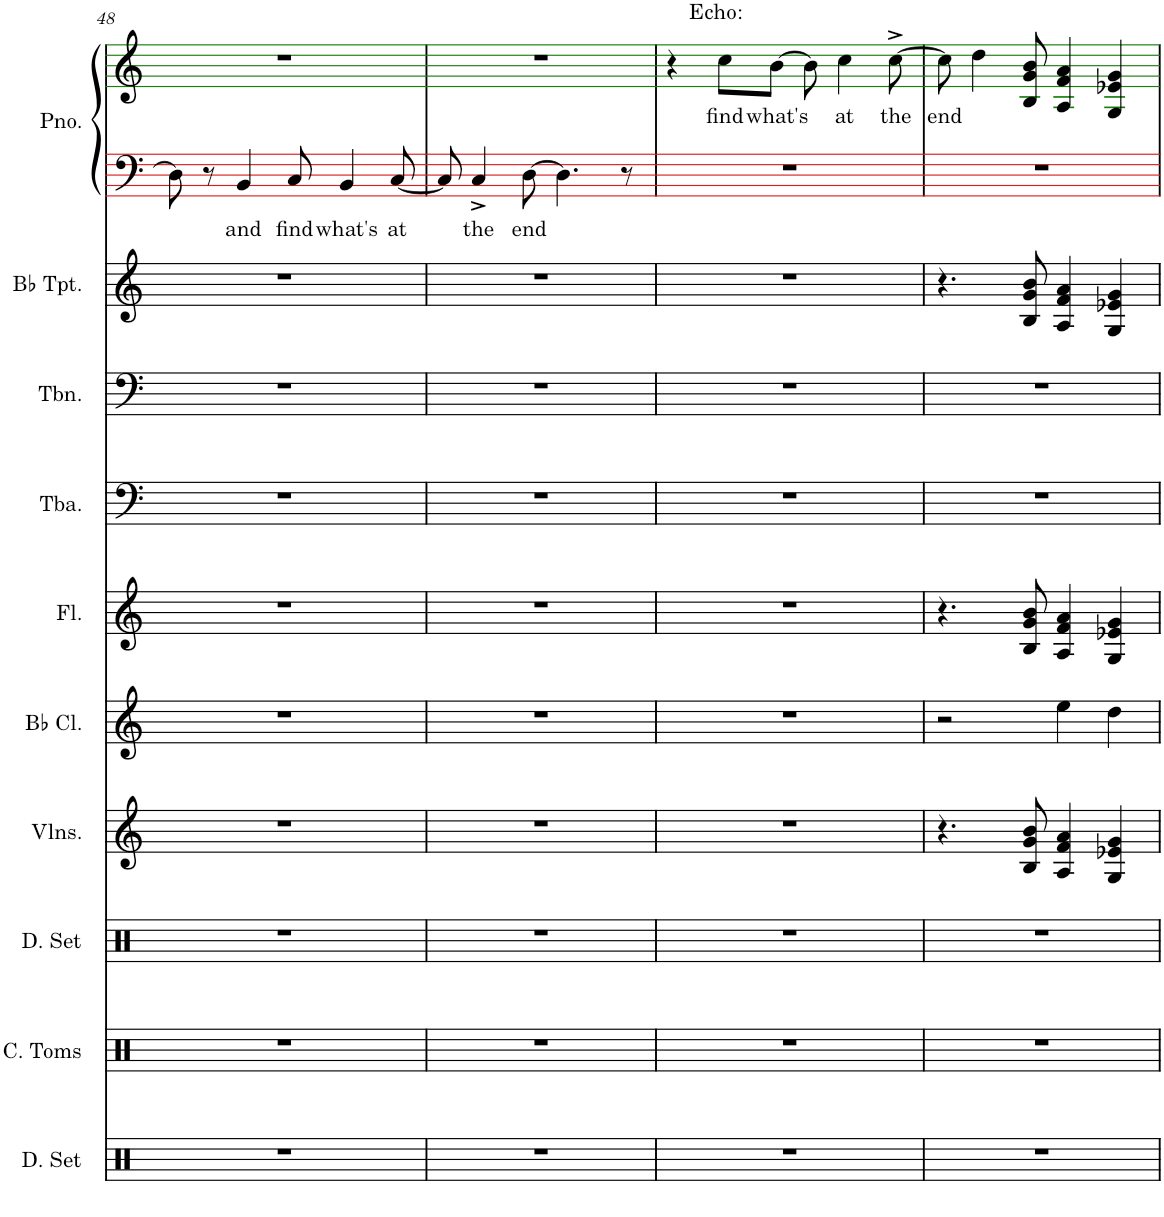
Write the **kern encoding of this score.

**kern	**kern	**kern	**kern	**kern	**kern	**kern	**kern	**kern	**kern	**text	**kern	**text
*part10	*part9	*part8	*part7	*part6	*part5	*part4	*part3	*part2	*part1	*part1	*part1	*part1
*staff11	*staff10	*staff9	*staff8	*staff7	*staff6	*staff5	*staff4	*staff3	*staff2	*staff2	*staff1	*staff1
*I"Drumset	*I"Concert Toms	*I"Drumset	*I"Violins	*I"Bb Clarinet	*I"Flute	*I"Tuba	*I"Trombone	*I"Bb Trumpet	*I"Piano	*	*	*
*I'D. Set	*I'C. Toms	*I'D. Set	*I'Vlns.	*I'Bb Cl.	*I'Fl.	*I'Tba.	*I'Tbn.	*I'Bb Tpt.	*I'Pno.	*	*	*
!!LO:PB:g=z
*clefX	*clefX	*clefX	*clefG2	*clefG2	*clefG2	*clefF4	*clefF4	*clefG2	*clefF4	*	*clefG2	*
*	*	*	*	*ITrd1c2	*	*	*	*ITrd1c2	*	*	*	*
*k[]	*k[]	*k[]	*k[]	*k[]	*k[]	*k[]	*k[]	*k[]	*k[]	*	*k[]	*
*M4/4	*M4/4	*M4/4	*M4/4	*M4/4	*M4/4	*M4/4	*M4/4	*M4/4	*M4/4	*	*M4/4	*
=48	=48	=48	=48	=48	=48	=48	=48	=48	=48	=48	=48	=48
1r	1r	1r	1r	1r	1r	1r	1r	1r	8D\]	.	1r	.
.	.	.	.	.	.	.	.	.	8r	.	.	.
!	!	!	!	!	!	!	!	!	!	!LO:LY:b	!	!
.	.	.	.	.	.	.	.	.	4BB/	and	.	.
!	!	!	!	!	!	!	!	!	!	!LO:LY:b	!	!
.	.	.	.	.	.	.	.	.	8C/	find	.	.
!	!	!	!	!	!	!	!	!	!	!LO:LY:b	!	!
.	.	.	.	.	.	.	.	.	4BB/	what's	.	.
!	!	!	!	!	!	!	!	!	!	!LO:LY:b	!	!
.	.	.	.	.	.	.	.	.	[8C/	at	.	.
=49	=49	=49	=49	=49	=49	=49	=49	=49	=49	=49	=49	=49
1r	1r	1r	1r	1r	1r	1r	1r	1r	8C/]	.	1r	.
!	!	!	!	!	!	!	!	!	!	!LO:LY:b	!	!
.	.	.	.	.	.	.	.	.	4C^/	the	.	.
!	!	!	!	!	!	!	!	!	!	!LO:LY:b	!	!
.	.	.	.	.	.	.	.	.	[8D\	end	.	.
.	.	.	.	.	.	.	.	.	4.D\]	.	.	.
.	.	.	.	.	.	.	.	.	8r	.	.	.
=50	=50	=50	=50	=50	=50	=50	=50	=50	=50	=50	=50	=50
1r	1r	1r	1r	1r	1r	1r	1r	1r	1r	.	4r	.
!	!	!	!	!	!	!	!	!	!	!	!LO:TX:a:t=Echo&colon;	!
!	!	!	!	!	!	!	!	!	!	!	!	!LO:LY:b
.	.	.	.	.	.	.	.	.	.	.	8cc\L	find
!	!	!	!	!	!	!	!	!	!	!	!	!LO:LY:b
.	.	.	.	.	.	.	.	.	.	.	[8b\J	what's
.	.	.	.	.	.	.	.	.	.	.	8b\]	.
!	!	!	!	!	!	!	!	!	!	!	!	!LO:LY:b
.	.	.	.	.	.	.	.	.	.	.	4cc\	at
!	!	!	!	!	!	!	!	!	!	!	!	!LO:LY:b
.	.	.	.	.	.	.	.	.	.	.	[8cc^\	the
=51	=51	=51	=51	=51	=51	=51	=51	=51	=51	=51	=51	=51
!	!	!	!	!	!	!	!	!	!	!	!	!LO:LY:b
1r	1r	1r	4.r	2r	4.r	1r	1r	4.r	1r	.	8cc\]	end
.	.	.	.	.	.	.	.	.	.	.	4dd\	.
.	.	.	8B/ 8g/ 8b/	.	8B/ 8g/ 8b/	.	.	8B/ 8g/ 8b/	.	.	8B/ 8g/ 8b/	.
.	.	.	4A/ 4f/ 4a/	4ee\	4A/ 4f/ 4a/	.	.	4A/ 4f/ 4a/	.	.	4A/ 4f/ 4a/	.
.	.	.	4G/ 4e-X/ 4g/	4dd\	4G/ 4e-X/ 4g/	.	.	4G/ 4e-X/ 4g/	.	.	4G/ 4e-X/ 4g/	.
=	=	=	=	=	=	=	=	=	=	=	=	=
*-	*-	*-	*-	*-	*-	*-	*-	*-	*-	*-	*-	*-
